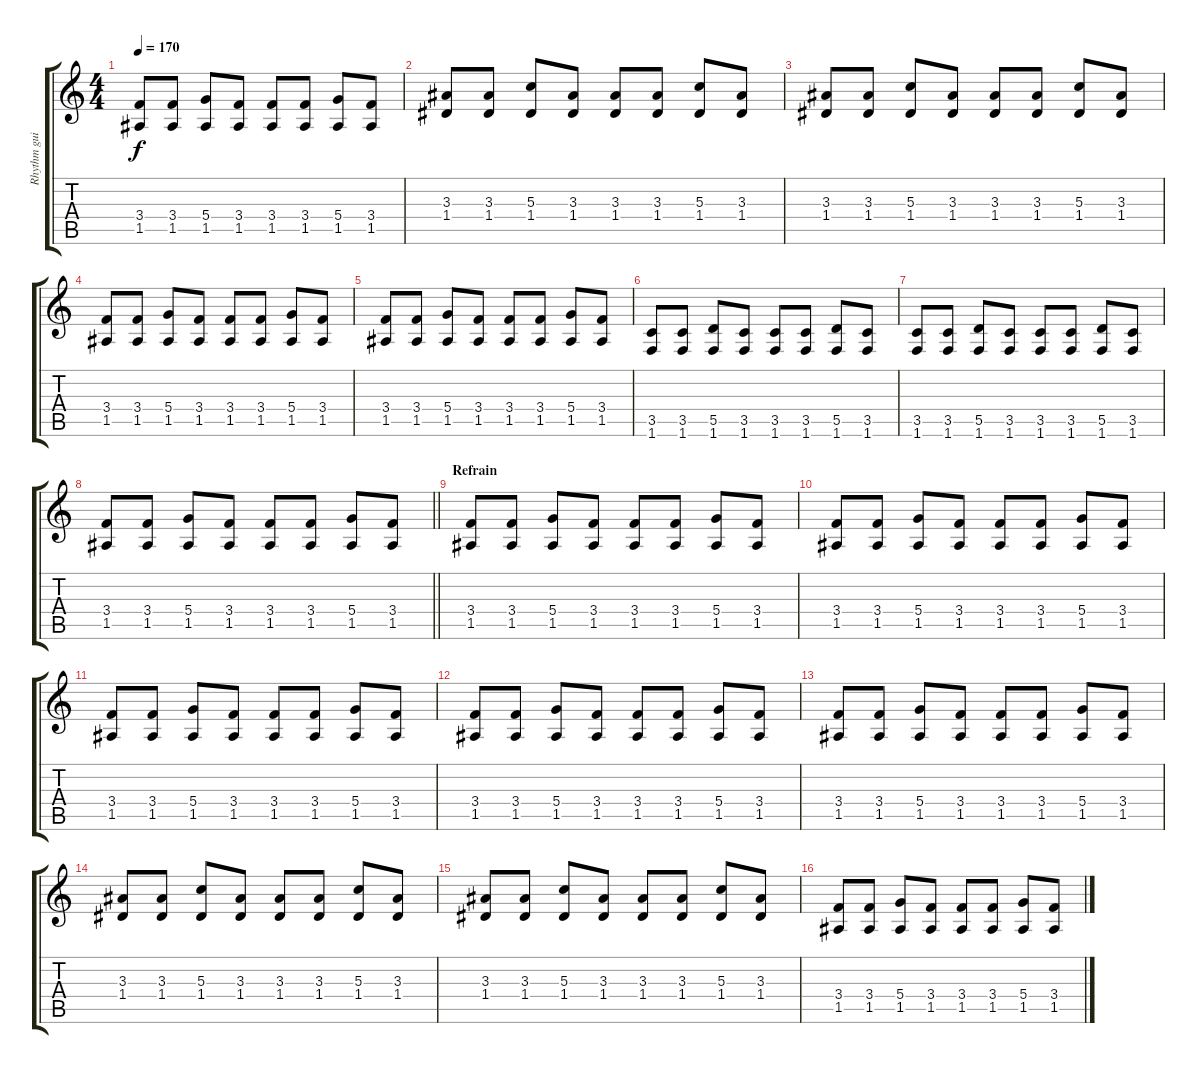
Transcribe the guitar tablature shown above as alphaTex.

\track ("Rhythm guitar" "Rhythm gui") {instrument overdrivenguitar}
\staff {score tabs}
\tuning (E4 B3 G3 D3 A2 E2) {hide}
\ts (4 4)
\tempo 170
\clef g2
\ks c
(3.4 1.5).8{dy f} (3.4 1.5).8 (5.4 1.5).8 (3.4 1.5).8 (3.4 1.5).8 (3.4 1.5).8 (5.4 1.5).8 (3.4 1.5).8 |
(3.3 1.4).8 (3.3 1.4).8 (5.3 1.4).8 (3.3 1.4).8 (3.3 1.4).8 (3.3 1.4).8 (5.3 1.4).8 (3.3 1.4).8 |
(3.3 1.4).8 (3.3 1.4).8 (5.3 1.4).8 (3.3 1.4).8 (3.3 1.4).8 (3.3 1.4).8 (5.3 1.4).8 (3.3 1.4).8 |
(3.4 1.5).8 (3.4 1.5).8 (5.4 1.5).8 (3.4 1.5).8 (3.4 1.5).8 (3.4 1.5).8 (5.4 1.5).8 (3.4 1.5).8 |
(3.4 1.5).8 (3.4 1.5).8 (5.4 1.5).8 (3.4 1.5).8 (3.4 1.5).8 (3.4 1.5).8 (5.4 1.5).8 (3.4 1.5).8 |
(3.5 1.6).8 (3.5 1.6).8 (5.5 1.6).8 (3.5 1.6).8 (3.5 1.6).8 (3.5 1.6).8 (5.5 1.6).8 (3.5 1.6).8 |
(3.5 1.6).8 (3.5 1.6).8 (5.5 1.6).8 (3.5 1.6).8 (3.5 1.6).8 (3.5 1.6).8 (5.5 1.6).8 (3.5 1.6).8 |
\barLineRight lightlight
(3.4 1.5).8 (3.4 1.5).8 (5.4 1.5).8 (3.4 1.5).8 (3.4 1.5).8 (3.4 1.5).8 (5.4 1.5).8 (3.4 1.5).8 |
\section ("" "Refrain")
(3.4 1.5).8 (3.4 1.5).8 (5.4 1.5).8 (3.4 1.5).8 (3.4 1.5).8 (3.4 1.5).8 (5.4 1.5).8 (3.4 1.5).8 |
(3.4 1.5).8 (3.4 1.5).8 (5.4 1.5).8 (3.4 1.5).8 (3.4 1.5).8 (3.4 1.5).8 (5.4 1.5).8 (3.4 1.5).8 |
(3.4 1.5).8 (3.4 1.5).8 (5.4 1.5).8 (3.4 1.5).8 (3.4 1.5).8 (3.4 1.5).8 (5.4 1.5).8 (3.4 1.5).8 |
(3.4 1.5).8 (3.4 1.5).8 (5.4 1.5).8 (3.4 1.5).8 (3.4 1.5).8 (3.4 1.5).8 (5.4 1.5).8 (3.4 1.5).8 |
(3.4 1.5).8 (3.4 1.5).8 (5.4 1.5).8 (3.4 1.5).8 (3.4 1.5).8 (3.4 1.5).8 (5.4 1.5).8 (3.4 1.5).8 |
(3.3 1.4).8 (3.3 1.4).8 (5.3 1.4).8 (3.3 1.4).8 (3.3 1.4).8 (3.3 1.4).8 (5.3 1.4).8 (3.3 1.4).8 |
(3.3 1.4).8 (3.3 1.4).8 (5.3 1.4).8 (3.3 1.4).8 (3.3 1.4).8 (3.3 1.4).8 (5.3 1.4).8 (3.3 1.4).8 |
(3.4 1.5).8 (3.4 1.5).8 (5.4 1.5).8 (3.4 1.5).8 (3.4 1.5).8 (3.4 1.5).8 (5.4 1.5).8 (3.4 1.5).8
